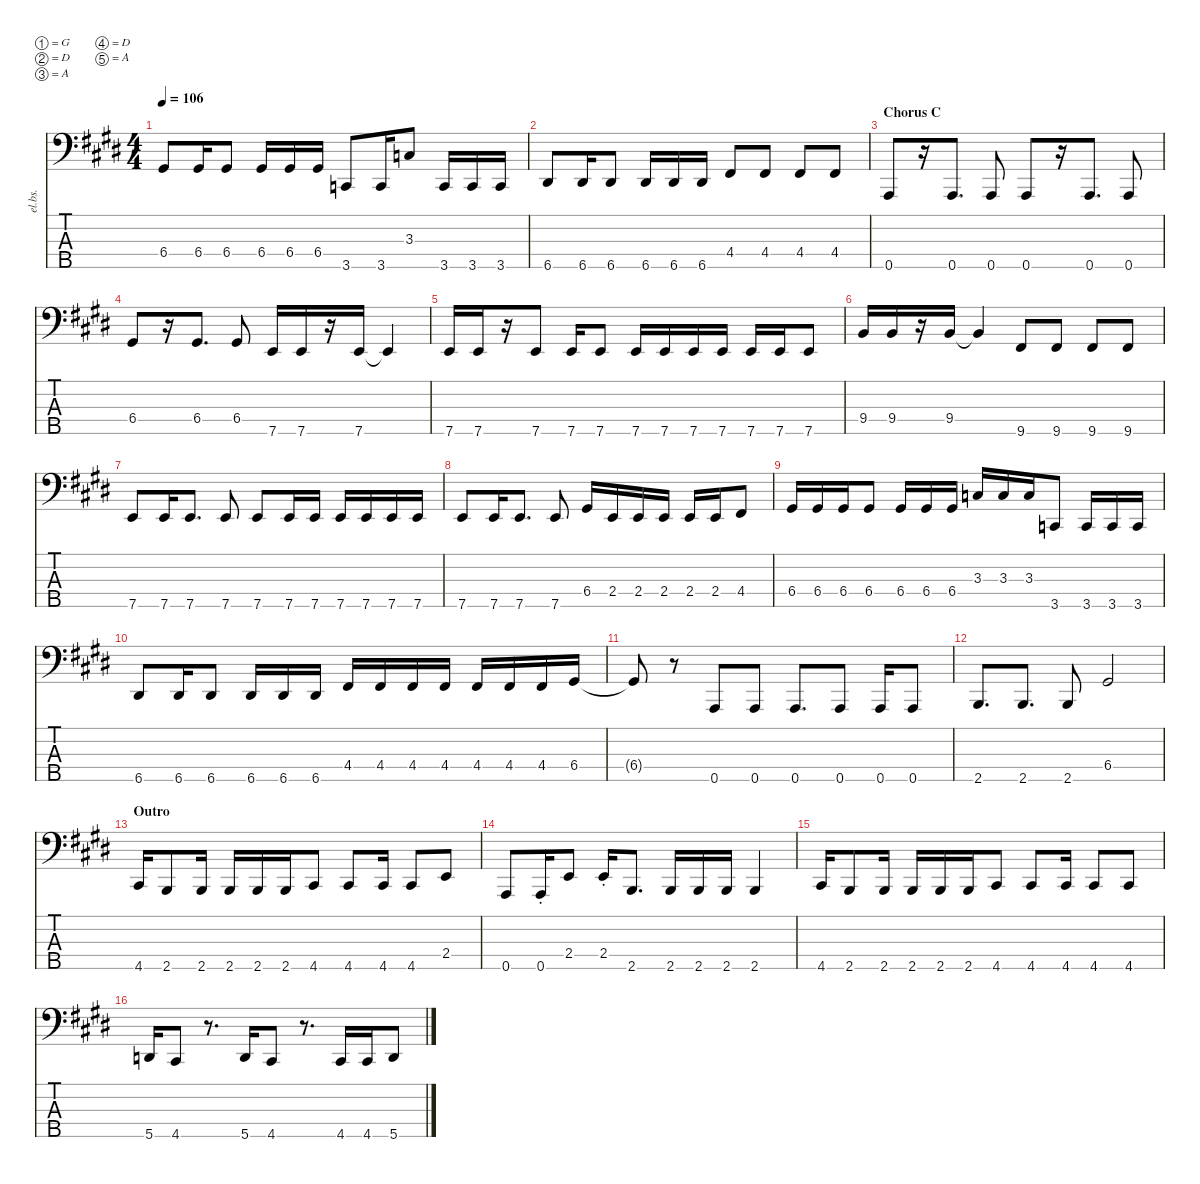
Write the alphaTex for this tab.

\defaultSystemsLayout 4
\hideDynamics
\bracketExtendMode nobrackets
\otherSystemsTrackNameOrientation horizontal
\track ("Toshiya" "el.bs.") {defaultSystemsLayout 4 instrument electricbassfinger}
\staff {score tabs}
\tuning (G2 D2 A1 D1 A0)
\ts (4 4)
\tempo 106
\clef f4
\scale
1.20795
\ks c#minor
6.4{acc #}.8{dy mf beam Up} 6.4{acc #}.16{beam Up} 6.4{acc #}.8{beam Up} 6.4{acc #}.16{beam Up} 6.4{acc #}.16{beam Up} 6.4{acc #}.16{beam Up} 3.5{acc forcenatural}.8{beam Up} 3.5{acc forcenatural}.16{beam Up} 3.3{acc forcenatural}.8{beam Up} 3.5{acc forcenatural}.16{beam Up} 3.5{acc forcenatural}.16{beam Up} 3.5{acc forcenatural}.16{beam Up} |
\scale
0.942474 6.5{acc #}.8{beam Up} 6.5{acc #}.16{beam Up} 6.5{acc #}.8{beam Up} 6.5{acc #}.16{beam Up} 6.5{acc #}.16{beam Up} 6.5{acc #}.16{beam Up} 4.4{acc #}.8{beam Up} 4.4{acc #}.8{beam Up} 4.4{acc #}.8{beam Up} 4.4{acc #}.8{beam Up} |
\section ("" "Chorus C")
\scale
0.924789 0.5{acc forcenatural}.8{beam Up} r.16{beam Up} 0.5{acc forcenatural}.8{d beam Up} 0.5{acc forcenatural}.8{beam Up} 0.5{acc forcenatural}.8{beam Up} r.16{beam Up} 0.5{acc forcenatural}.8{d beam Up} 0.5{acc forcenatural}.8{beam Up} |
\scale
0.924789 6.4{acc #}.8{beam Up} r.16{beam Up} 6.4{acc #}.8{d beam Up} 6.4{acc #}.8{beam Up} 7.5{acc forcenatural}.16{beam Up} 7.5{acc forcenatural}.16{beam Up} r.16{beam Up} 7.5{acc forcenatural}.16{beam Up} 7.5{t acc forcenatural}.4{beam Up} |
\scale
1.21237 7.5{acc forcenatural}.16{beam Up} 7.5{acc forcenatural}.16{beam Up} r.16{beam Up} 7.5{acc forcenatural}.8{beam Up} 7.5{acc forcenatural}.16{beam Up} 7.5{acc forcenatural}.8{beam Up} 7.5{acc forcenatural}.16{beam Up} 7.5{acc forcenatural}.16{beam Up} 7.5{acc forcenatural}.16{beam Up} 7.5{acc forcenatural}.16{beam Up} 7.5{acc forcenatural}.16{beam Up} 7.5{acc forcenatural}.16{beam Up} 7.5{acc forcenatural}.8{beam Up} |
\scale
0.929211 9.4{acc forcenatural}.16{beam Up} 9.4{acc forcenatural}.16{beam Up} r.16{beam Up} 9.4{acc forcenatural}.16{beam Up} 9.4{t acc forcenatural}.4{beam Up} 9.5{acc #}.8{beam Up} 9.5{acc #}.8{beam Up} 9.5{acc #}.8{beam Up} 9.5{acc #}.8{beam Up} |
\scale
0.929211 7.5{acc forcenatural}.8{beam Up} 7.5{acc forcenatural}.16{beam Up} 7.5{acc forcenatural}.8{d beam Up} 7.5{acc forcenatural}.8{beam Up} 7.5{acc forcenatural}.8{beam Up} 7.5{acc forcenatural}.16{beam Up} 7.5{acc forcenatural}.16{beam Up} 7.5{acc forcenatural}.16{beam Up} 7.5{acc forcenatural}.16{beam Up} 7.5{acc forcenatural}.16{beam Up} 7.5{acc forcenatural}.16{beam Up} |
\scale
0.929211 7.5{acc forcenatural}.8{beam Up} 7.5{acc forcenatural}.16{beam Up} 7.5{acc forcenatural}.8{d beam Up} 7.5{acc forcenatural}.8{beam Up} 6.4{acc #}.16{beam Up} 2.4{acc forcenatural}.16{beam Up} 2.4{acc forcenatural}.16{beam Up} 2.4{acc forcenatural}.16{beam Up} 2.4{acc forcenatural}.16{beam Up} 2.4{acc forcenatural}.16{beam Up} 4.4{acc #}.8{beam Up} |
\scale
1.20795 6.4{acc #}.16{beam Up} 6.4{acc #}.16{beam Up} 6.4{acc #}.16{beam Up} 6.4{acc #}.8{beam Up} 6.4{acc #}.16{beam Up} 6.4{acc #}.16{beam Up} 6.4{acc #}.16{beam Up} 3.3{acc forcenatural}.16{beam Up} 3.3{acc forcenatural}.16{beam Up} 3.3{acc forcenatural}.16{beam Up} 3.5{acc forcenatural}.8{beam Up} 3.5{acc forcenatural}.16{beam Up} 3.5{acc forcenatural}.16{beam Up} 3.5{acc forcenatural}.16{beam Up} |
\scale
0.924789 6.5{acc #}.8{beam Up} 6.5{acc #}.16{beam Up} 6.5{acc #}.8{beam Up} 6.5{acc #}.16{beam Up} 6.5{acc #}.16{beam Up} 6.5{acc #}.16{beam Up} 4.4{acc #}.16{beam Up} 4.4{acc #}.16{beam Up} 4.4{acc #}.16{beam Up} 4.4{acc #}.16{beam Up} 4.4{acc #}.16{beam Up} 4.4{acc #}.16{beam Up} 4.4{acc #}.16{beam Up} 6.4{acc #}.16{beam Up} |
\scale
0.924789 6.4{t acc #}.8{beam Up} r.8{beam Up} 0.5{acc forcenatural}.8{beam Up} 0.5{acc forcenatural}.8{beam Up} 0.5{acc forcenatural}.8{d beam Up} 0.5{acc forcenatural}.8{beam Up} 0.5{acc forcenatural}.16{beam Up} 0.5{acc forcenatural}.8{beam Up} |
\scale
0.942474 2.5{acc forcenatural}.8{d beam Up} 2.5{acc forcenatural}.8{d beam Up} 2.5{acc forcenatural}.8{beam Up} 6.4{acc #}.2{beam Up} |
\section ("" "Outro")
\scale
1.4241 4.5{acc #}.16{beam Up} 2.5{acc forcenatural}.8{beam Up} 2.5{acc forcenatural}.16{beam Up} 2.5{acc forcenatural}.16{beam Up} 2.5{acc forcenatural}.16{beam Up} 2.5{acc forcenatural}.16{beam Up} 4.5{acc #}.8{beam Up} 4.5{acc #}.8{beam Up} 4.5{acc #}.16{beam Up} 4.5{acc #}.8{beam Up} 2.4{acc forcenatural}.8{beam Up} |
\scale
0.83906 0.5{acc forcenatural}.8{beam Up} 0.5{st acc forcenatural}.16{beam Up} 2.4{acc forcenatural}.8{beam Up} 2.4{st acc forcenatural}.16{beam Up} 2.5{acc forcenatural}.8{d beam Up} 2.5{acc forcenatural}.16{beam Up} 2.5{acc forcenatural}.16{beam Up} 2.5{acc forcenatural}.16{beam Up} 2.5{acc forcenatural}.4{beam Up} |
\scale
0.83906 4.5{acc #}.16{beam Up} 2.5{acc forcenatural}.8{beam Up} 2.5{acc forcenatural}.16{beam Up} 2.5{acc forcenatural}.16{beam Up} 2.5{acc forcenatural}.16{beam Up} 2.5{acc forcenatural}.16{beam Up} 4.5{acc #}.8{beam Up} 4.5{acc #}.8{beam Up} 4.5{acc #}.16{beam Up} 4.5{acc #}.8{beam Up} 4.5{acc #}.8{beam Up} |
\scale
0.897782 5.5{acc forcenatural}.16{beam Up} 4.5{acc #}.8{beam Up} r.8{d beam Up} 5.5{acc forcenatural}.16{beam Up} 4.5{acc #}.8{beam Up} r.8{d beam Up} 4.5{acc #}.16{beam Up} 4.5{acc #}.16{beam Up} 5.5{acc forcenatural}.8{beam Up}
